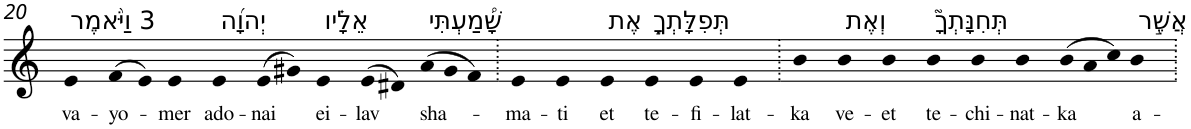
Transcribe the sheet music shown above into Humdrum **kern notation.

**kern	**text
*part1	*part1
*staff1	*staff1
*I"Piano	*
*I'Pno	*
!!LO:PB:g=z
*clefG2	*
*k[]	*
=20	=20
!LO:TX:a:t=3 וַיֹּ֨אמֶר	!
!	!LO:LY:b
4e	va-
!	!LO:LY:b
(>8f	-yo-
8e)	.
!	!LO:LY:b
4e	-mer
!LO:TX:a:t=יְהוָ֜ה	!
!	!LO:LY:b
4e	ado-
!	!LO:LY:b
(>8e	-nai
8g#X)	.
!LO:TX:a:t=אֵלָ֗יו	!
!	!LO:LY:b
4e	ei-
!	!LO:LY:b
(>8e	-lav
8d#X)	.
*Xtuplet	*
!LO:TX:a:t=שָׁ֠מַעְתִּי	!
!	!LO:LY:b
(>12a	sha-
12g#	.
12f)	.
=21.	=21.
!	!LO:LY:b
4e	-ma-
!	!LO:LY:b
4e	-ti
!LO:TX:a:t=אֶת	!
!	!LO:LY:b
4e	et
!LO:TX:a:t=תְּפִלָּתְךָ֣	!
!	!LO:LY:b
4e	te-
!	!LO:LY:b
4e	-fi-
!	!LO:LY:b
4e	-lat-
=22.	=22.
!	!LO:LY:b
4b	-ka
!LO:TX:a:t=וְאֶת	!
!	!LO:LY:b
4b	ve-
!	!LO:LY:b
4b	-et
!LO:TX:a:t=תְּחִנָּתְךָ֮	!
!	!LO:LY:b
4b	te-
!	!LO:LY:b
4b	-chi-
!	!LO:LY:b
4b	-nat-
!	!LO:LY:b
(>12b	-ka
12a	.
12cc)	.
!LO:TX:a:t=אֲשֶׁ֣ר	!
!	!LO:LY:b
4b	a-
=.	=.
*-	*-
